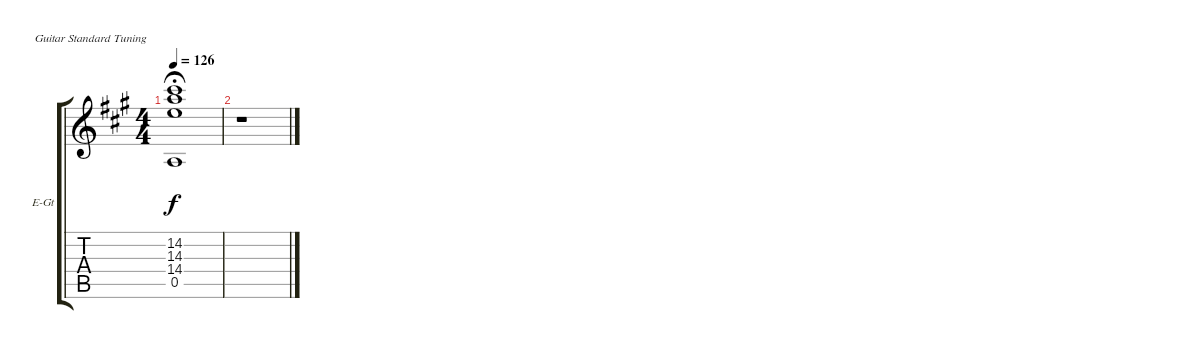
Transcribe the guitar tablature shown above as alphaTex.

\defaultSystemsLayout 4
\bracketExtendMode groupsimilarinstruments
\firstSystemTrackNameOrientation horizontal
\otherSystemsTrackNameOrientation horizontal
\track ("Guitar" "E-Gt") {instrument overdrivenguitar}
\staff {score tabs}
\tuning (E4 B3 G3 D3 A2 E2)
\ts (4 4)
\tempo 126
\clef g2
\ks a
(0.5{t} 14.4{t} 14.3{t} 14.2{t}).1{dy f fermata (medium 0.82)} |
r.1
